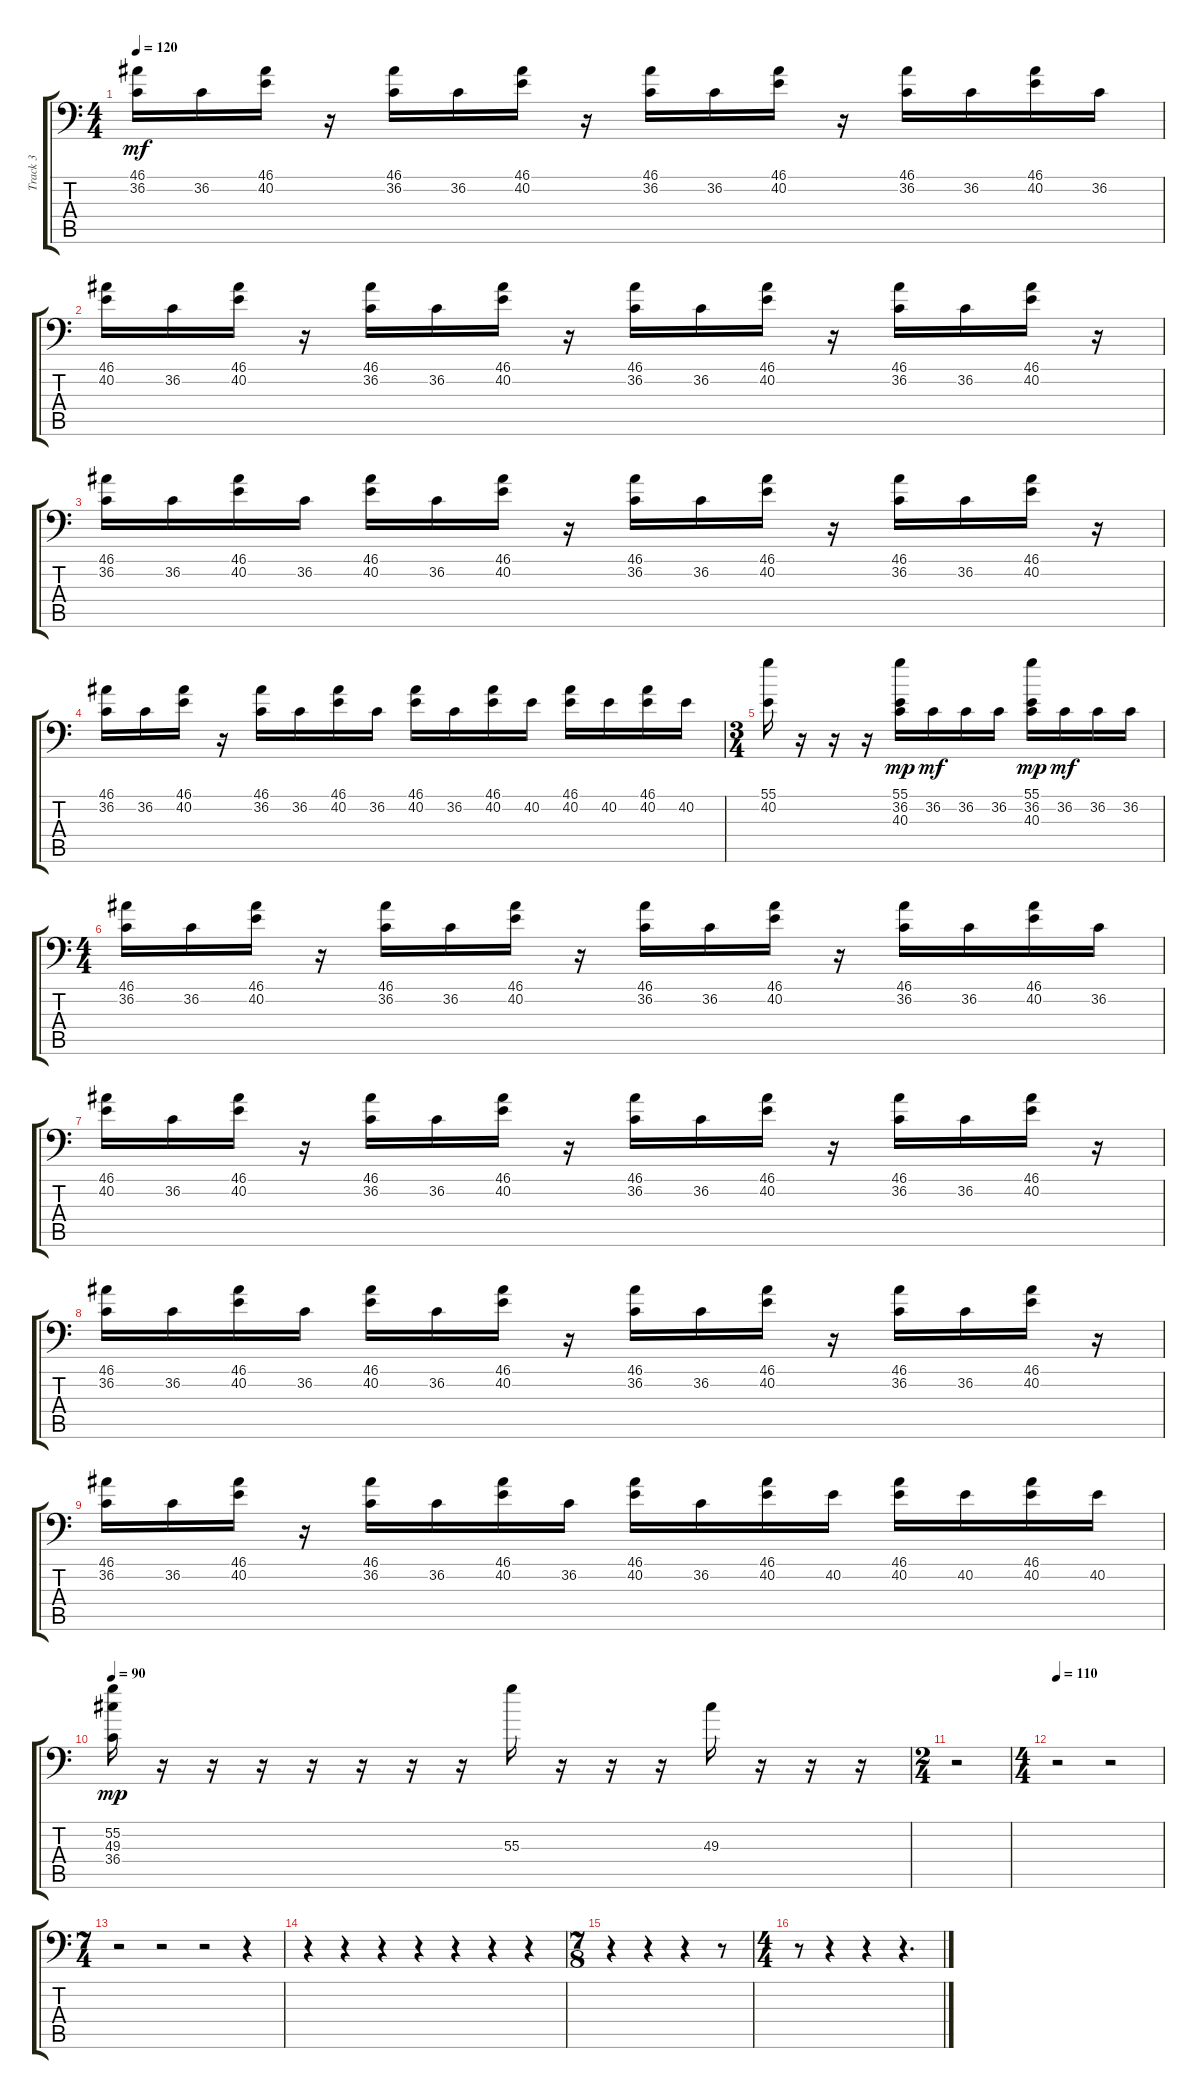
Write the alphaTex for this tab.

\track ("Track 3" "Track 3") {instrument acousticgrandpiano}
\staff {score tabs}
\tuning (C-1 C-1 C-1 C-1 C-1 C-1) {hide}
\ts (4 4)
\tempo 120
\clef f4
\ks c
(46.1 36.2).16{dy mf} 36.2.16 (46.1 40.2).16 r.16 (46.1 36.2).16 36.2.16 (46.1 40.2).16 r.16 (46.1 36.2).16 36.2.16 (46.1 40.2).16 r.16 (46.1 36.2).16 36.2.16 (46.1 40.2).16 36.2.16 |
(46.1 40.2).16 36.2.16 (46.1 40.2).16 r.16 (46.1 36.2).16 36.2.16 (46.1 40.2).16 r.16 (46.1 36.2).16 36.2.16 (46.1 40.2).16 r.16 (46.1 36.2).16 36.2.16 (46.1 40.2).16 r.16 |
(46.1 36.2).16 36.2.16 (46.1 40.2).16 36.2.16 (46.1 40.2).16 36.2.16 (46.1 40.2).16 r.16 (46.1 36.2).16 36.2.16 (46.1 40.2).16 r.16 (46.1 36.2).16 36.2.16 (46.1 40.2).16 r.16 |
(46.1 36.2).16 36.2.16 (46.1 40.2).16 r.16 (46.1 36.2).16 36.2.16 (46.1 40.2).16 36.2.16 (46.1 40.2).16 36.2.16 (46.1 40.2).16 40.2.16 (46.1 40.2).16 40.2.16 (46.1 40.2).16 40.2.16 |
\ts (3 4)
(55.1 40.2).16 r.16 r.16 r.16 (55.1 36.2 40.3).16{dy mp} 36.2.16{dy mf} 36.2.16 36.2.16 (55.1 36.2 40.3).16{dy mp} 36.2.16{dy mf} 36.2.16 36.2.16 |
\ts (4 4)
(46.1 36.2).16 36.2.16 (46.1 40.2).16 r.16 (46.1 36.2).16 36.2.16 (46.1 40.2).16 r.16 (46.1 36.2).16 36.2.16 (46.1 40.2).16 r.16 (46.1 36.2).16 36.2.16 (46.1 40.2).16 36.2.16 |
(46.1 40.2).16 36.2.16 (46.1 40.2).16 r.16 (46.1 36.2).16 36.2.16 (46.1 40.2).16 r.16 (46.1 36.2).16 36.2.16 (46.1 40.2).16 r.16 (46.1 36.2).16 36.2.16 (46.1 40.2).16 r.16 |
(46.1 36.2).16 36.2.16 (46.1 40.2).16 36.2.16 (46.1 40.2).16 36.2.16 (46.1 40.2).16 r.16 (46.1 36.2).16 36.2.16 (46.1 40.2).16 r.16 (46.1 36.2).16 36.2.16 (46.1 40.2).16 r.16 |
(46.1 36.2).16 36.2.16 (46.1 40.2).16 r.16 (46.1 36.2).16 36.2.16 (46.1 40.2).16 36.2.16 (46.1 40.2).16 36.2.16 (46.1 40.2).16 40.2.16 (46.1 40.2).16 40.2.16 (46.1 40.2).16 40.2.16 |
\tempo 90
(55.2 49.3 36.4).16{dy mp} r.16 r.16 r.16 r.16 r.16 r.16 r.16 55.3.16 r.16 r.16 r.16 49.3.16 r.16 r.16 r.16 |
\ts (2 4)
r.2 |
\ts (4 4)
\tempo 110
r.2 r.2 |
\ts (7 4)
r.2 r.2 r.2 r.4 |
r.4 r.4 r.4 r.4 r.4 r.4 r.4 |
\ts (7 8)
r.4 r.4 r.4 r.8 |
\ts (4 4)
r.8 r.4 r.4 r.4{d}
